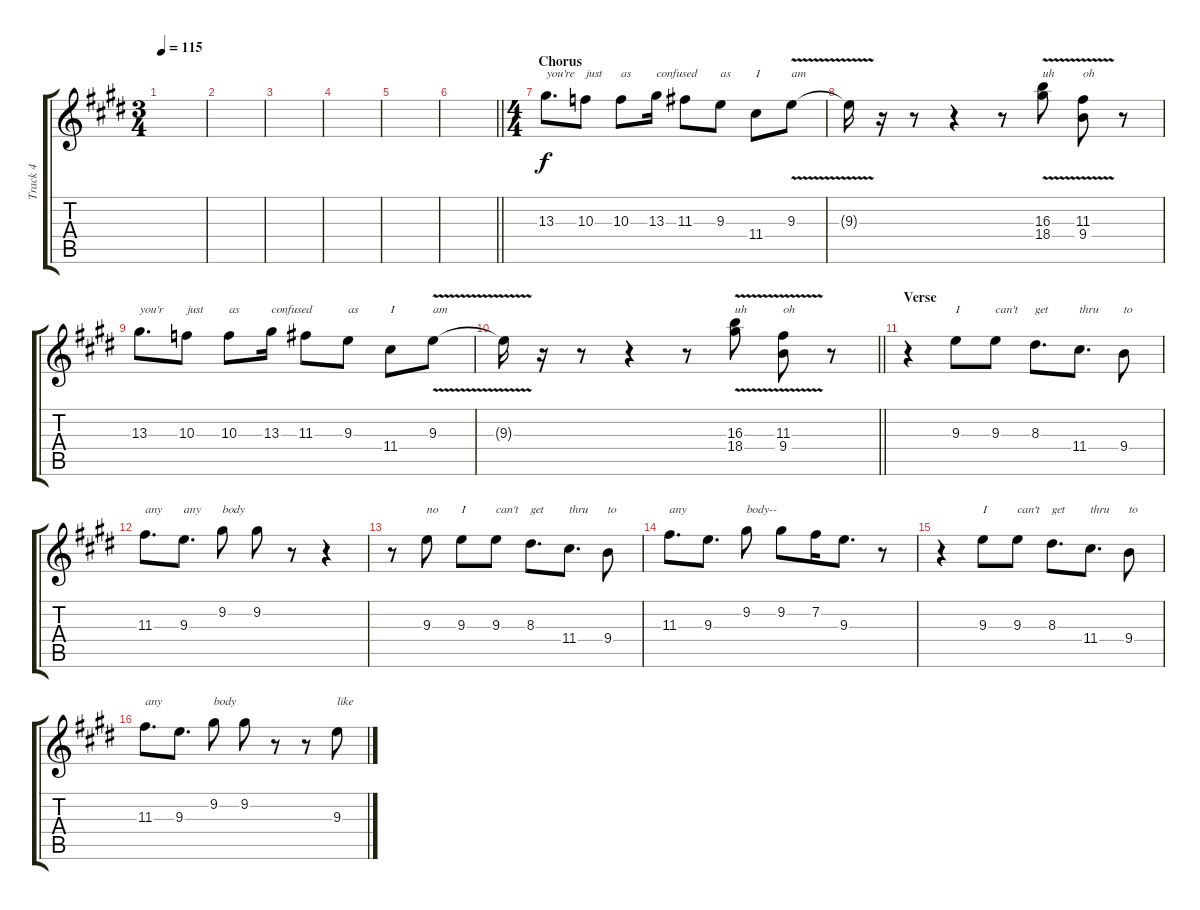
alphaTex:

\track ("Track 4" "Track 4") {instrument acousticguitarsteel}
\staff {score tabs}
\tuning (E4 B3 G3 D3 A2 E2) {hide}
\ts (3 4)
\tempo 115
\clef g2
\ks e
|
|
|
|
|
\barLineRight lightlight
|
\ts (4 4)
\section ("" "Chorus")
13.3.8{d txt "you're"} 10.3.8{txt "just"} 10.3.8{txt "as"} 13.3.16{txt "confused"} 11.3.8 9.3.8{txt "as"} 11.4.8{txt "I"} 9.3{v}.8{txt "am"} |
9.3{t}.16 r.16 r.8 r.4 r.8 (16.3{v} 18.4).8{txt "uh"} (11.3{v} 9.4).8{txt "oh"} r.8 |
13.3.8{d txt "you'r"} 10.3.8{txt "just"} 10.3.8{txt "as"} 13.3.16{txt "confused"} 11.3.8 9.3.8{txt "as"} 11.4.8{txt "I"} 9.3{v}.8{txt "am"} |
\barLineRight lightlight
9.3{t}.16 r.16 r.8 r.4 r.8 (16.3{v} 18.4).8{txt "uh"} (11.3{v} 9.4).8{txt "oh"} r.8 |
\section ("" "Verse")
r.4 9.3.8{txt "I"} 9.3.8{txt "can't"} 8.3.8{d txt "get"} 11.4.8{d txt "thru"} 9.4.8{txt "to"} |
11.3.8{d txt "any"} 9.3.8{d txt "any"} 9.2.8{txt "body"} 9.2.8 r.8 r.4 |
r.8 9.3.8{txt "no"} 9.3.8{txt "I"} 9.3.8{txt "can't"} 8.3.8{d txt "get"} 11.4.8{d txt "thru"} 9.4.8{txt "to"} |
11.3.8{d txt "any"} 9.3.8{d} 9.2.8{txt "body--"} 9.2.8 7.2.16 9.3.8{d} r.8 |
r.4 9.3.8{txt "I"} 9.3.8{txt "can't"} 8.3.8{d txt "get"} 11.4.8{d txt "thru"} 9.4.8{txt "to"} |
11.3.8{d txt "any"} 9.3.8{d} 9.2.8{txt "body"} 9.2.8 r.8 r.8 9.3.8{txt "like"}
